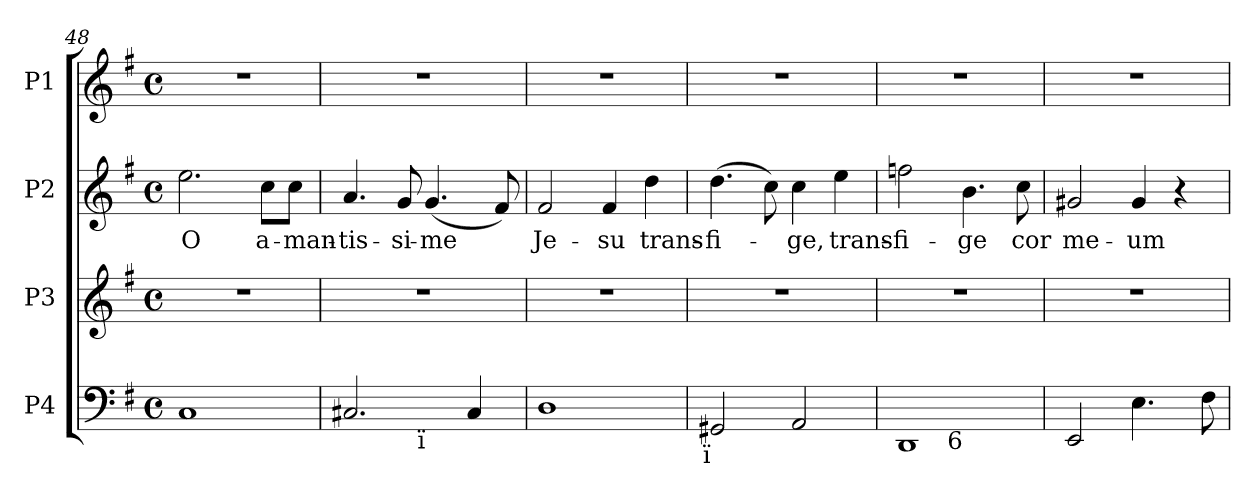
**kern	**kern	**kern	**text	**kern
*part4	*part3	*part2	*part2	*part1
*staff4	*staff3	*staff2	*staff2	*staff1
*I"P4	*I"P3	*I"P2	*	*I"P1
*clefF4	*clefG2	*clefG2	*	*clefG2
*k[f#]	*k[f#]	*k[f#]	*	*k[f#]
*G:	*G:	*G:	*	*G:
*M4/4	*M4/4	*M4/4	*	*M4/4
*met(c)	*met(c)	*met(c)	*	*met(c)
=48	=48	=48	=48	=48
!	!	!	!LO:LY:b:color=#000000	!
1Ci	1r	2.eei\	O	1r
!	!	!	!LO:LY:b:color=#000000	!
.	.	8cci\L	a-	.
!	!	!	!LO:LY:b:color=#000000	!
.	.	8cci\J	-man-	.
=49	=49	=49	=49	=49
!LO:TX:b:rj:t=6	!	!	!	!
!	!	!	!LO:LY:b:color=#000000	!
*^	*	*	*	*
2.C#Xi/	2ryy	1r	4.ai/	-tis-	1r
!	!	!	!	!LO:LY:b:color=#000000	!
.	.	.	8gi/	-si-	.
!	!LO:TX:b:rj:t=ï	!	!	!	!
!	!	!	!	!LO:LY:b:color=#000000	!
.	2ryy	.	(4.gi/	-me	.
4C#i/	.	.	.	.	.
.	.	.	8f#i/)	.	.
*v	*v	*	*	*	*
=50	=50	=50	=50	=50
*^	*	*	*	*
!LO:TX:b:rj:t=#	!	!	!	!	!
!	!	!	!	!LO:LY:b:color=#000000	!
*v	*v	*	*	*	*
1Di	1r	2f#i/	Je-	1r
!	!	!	!LO:LY:b:color=#000000	!
.	.	4f#i/	-su	.
!	!	!	!LO:LY:b:color=#000000	!
.	.	4ddi\	trans-	.
=51	=51	=51	=51	=51
!LO:TX:b:rj:t=ï	!	!	!	!
!	!	!	!LO:LY:b:color=#000000	!
2GG#Xi/	1r	(4.ddi\	-fi-	1r
.	.	8cci\)	.	.
!	!	!	!LO:LY:b:color=#000000	!
2AAi/	.	4cci\	-ge,	.
!	!	!	!LO:LY:b:color=#000000	!
.	.	4eei\	trans-	.
!!LO:LB:g=z
=52	=52	=52	=52	=52
!LO:TX:b:rj:t=7	!	!	!	!
!LO:TX:t=§	!	!	!	!
!	!	!	!LO:LY:b:color=#000000	!
*^	*	*	*	*
1DDi	2ryy	1r	2ffni\	-fi-	1r
!	!LO:TX:b:rj:t=6	!	!	!	!
!	!	!	!	!LO:LY:b:color=#000000	!
.	2ryy	.	4.bi\	-ge	.
!	!	!	!	!LO:LY:b:color=#000000	!
.	.	.	8cci\	cor	.
*v	*v	*	*	*	*
=53	=53	=53	=53	=53
*^	*	*	*	*
!LO:TX:b:rj:t=#	!	!	!	!	!
!	!	!	!	!LO:LY:b:color=#000000	!
*v	*v	*	*	*	*
2EEi/	1r	2g#Xi/	me-	1r
!	!	!	!LO:LY:b:color=#000000	!
4.Ei\	.	4g#i/	-um	.
.	.	4r	.	.
8F#i\	.	.	.	.
=	=	=	=	=
*-	*-	*-	*-	*-
